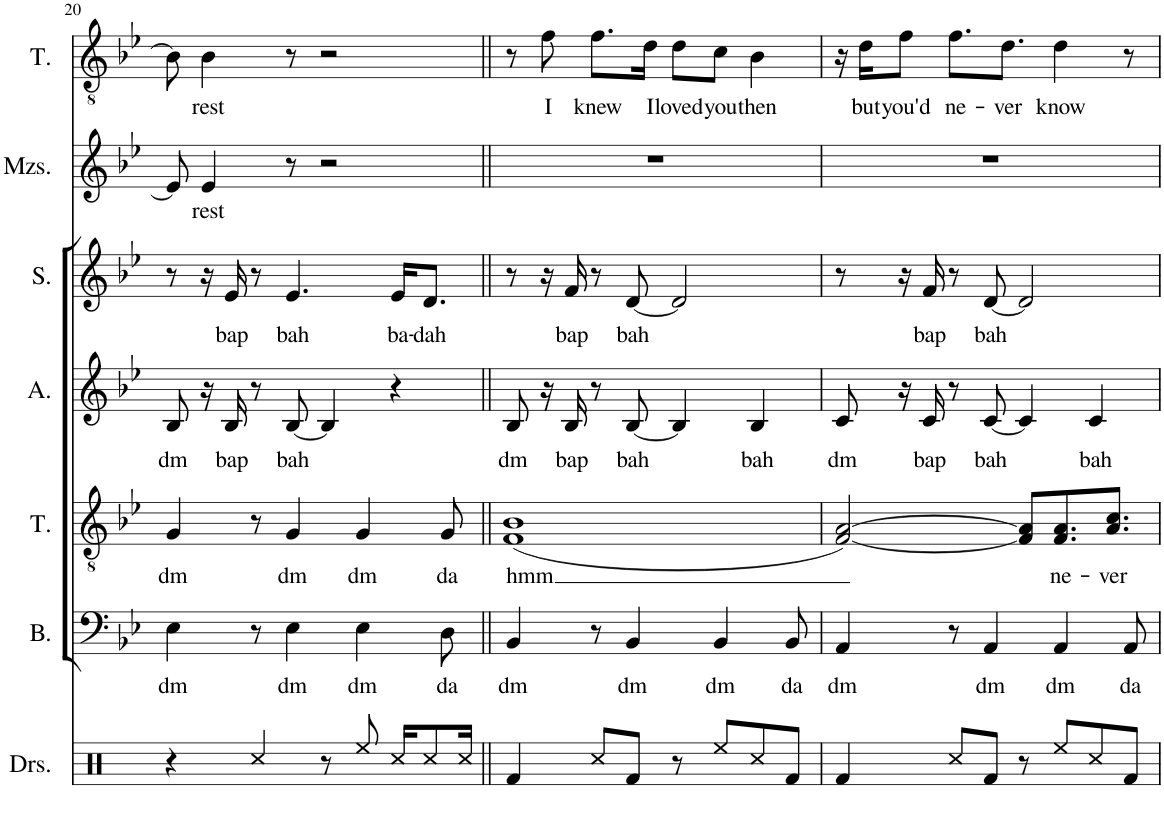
**kern	**kern	**text	**kern	**text	**kern	**text	**kern	**text	**kern	**text	**kern	**text
*part7	*part6	*part6	*part5	*part5	*part4	*part4	*part3	*part3	*part2	*part2	*part1	*part1
*staff7	*staff6	*staff6	*staff5	*staff5	*staff4	*staff4	*staff3	*staff3	*staff2	*staff2	*staff1	*staff1
*I"Drumset	*I"Bass	*	*I"Tenor	*	*I"Alto	*	*I"Soprano	*	*I"Mezzo-soprano	*	*I"Tenor	*
*I'Drs.	*I'B.	*	*I'T.	*	*I'A.	*	*I'S.	*	*I'Mzs.	*	*I'T.	*
!!LO:PB:g=z
*clefX	*clefF4	*	*clefGv2	*	*clefG2	*	*clefG2	*	*clefG2	*	*clefGv2	*
*k[]	*k[b-e-]	*	*k[b-e-]	*	*k[b-e-]	*	*k[b-e-]	*	*k[b-e-]	*	*k[b-e-]	*
*M4/4	*M4/4	*	*M4/4	*	*M4/4	*	*M4/4	*	*M4/4	*	*M4/4	*
=20	=20	=20	=20	=20	=20	=20	=20	=20	=20	=20	=20	=20
!	!	!LO:LY:b	!	!LO:LY:b	!	!LO:LY:b	!	!	!	!	!	!
4r	4E-\	dm	4G/	dm	8B-/	dm	8r	.	8e-/]	.	8B-\]	.
!	!	!	!	!	!	!	!	!	!	!LO:LY:b	!	!LO:LY:b
.	.	.	.	.	16r	.	16r	.	4e-/	rest	4B-\	rest
!	!	!	!	!	!	!LO:LY:b	!	!LO:LY:b	!	!	!	!
.	.	.	.	.	16B-/	bap	16e-/	bap	.	.	.	.
4Rcc/	8r	.	8r	.	8r	.	8r	.	.	.	.	.
!	!	!LO:LY:b	!	!LO:LY:b	!	!LO:LY:b	!	!LO:LY:b	!	!	!	!
.	4E-\	dm	4G/	dm	[8B-/	bah	4.e-/	bah	8r	.	8r	.
8r	.	.	.	.	4B-/]	.	.	.	2r	.	2r	.
!	!	!LO:LY:b	!	!LO:LY:b	!	!	!	!	!	!	!	!
8Ree/	4E-\	dm	4G/	dm	.	.	.	.	.	.	.	.
!	!	!	!	!	!	!	!	!LO:LY:b	!	!	!	!
16Rcc/KL	.	.	.	.	4r	.	16e-/KL	ba-	.	.	.	.
!	!	!	!	!	!	!	!	!LO:LY:b	!	!	!	!
8Rcc/	.	.	.	.	.	.	8.d/J	-dah	.	.	.	.
!	!	!LO:LY:b	!	!LO:LY:b	!	!	!	!	!	!	!	!
.	8D\	da	8G/	da	.	.	.	.	.	.	.	.
16Rcc/Jk	.	.	.	.	.	.	.	.	.	.	.	.
=21||	=21||	=21||	=21||	=21||	=21||	=21||	=21||	=21||	=21||	=21||	=21||	=21||
!	!	!LO:LY:b	!	!LO:LY:b	!	!LO:LY:b	!	!	!	!	!	!
4Rf/	4BB-/	dm	(1F 1B-	hmm	8B-/	dm	8r	.	1r	.	8r	.
!	!	!	!	!	!	!	!	!	!	!	!	!LO:LY:b
.	.	.	.	.	16r	.	16r	.	.	.	8f\	I
!	!	!	!	!	!	!LO:LY:b	!	!LO:LY:b	!	!	!	!
.	.	.	.	.	16B-/	bap	16f/	bap	.	.	.	.
!	!	!	!	!	!	!	!	!	!	!	!	!LO:LY:b
8Rcc/L	8r	.	.	.	8r	.	8r	.	.	.	8.f\L	knew
!	!	!LO:LY:b	!	!	!	!LO:LY:b	!	!LO:LY:b	!	!	!	!
8Rf/J	4BB-/	dm	.	.	[8B-/	bah	[8d/	bah	.	.	.	.
!	!	!	!	!	!	!	!	!	!	!	!	!LO:LY:b
.	.	.	.	.	.	.	.	.	.	.	16d\Jk	I
!	!	!	!	!	!	!	!	!	!	!	!	!LO:LY:b
8r	.	.	.	.	4B-/]	.	2d/]	.	.	.	8d\L	loved
!	!	!LO:LY:b	!	!	!	!	!	!	!	!	!	!LO:LY:b
8Ree/L	4BB-/	dm	.	.	.	.	.	.	.	.	8c\J	you
!	!	!	!	!	!	!LO:LY:b	!	!	!	!	!	!LO:LY:b
8Rcc/	.	.	.	.	4B-/	bah	.	.	.	.	4B-\	then
!	!	!LO:LY:b	!	!	!	!	!	!	!	!	!	!
8Rf/J	8BB-/	da	.	.	.	.	.	.	.	.	.	.
=22	=22	=22	=22	=22	=22	=22	=22	=22	=22	=22	=22	=22
!	!	!LO:LY:b	!	!	!	!LO:LY:b	!	!	!	!	!	!
4Rf/	4AA/	dm	[2F/ [2A/)	.	8c/	dm	8r	.	1r	.	16r	.
!	!	!	!	!	!	!	!	!	!	!	!	!LO:LY:b
.	.	.	.	.	.	.	.	.	.	.	16d\KL	but
!	!	!	!	!	!	!	!	!	!	!	!	!LO:LY:b
.	.	.	.	.	16r	.	16r	.	.	.	8f\J	you'd
!	!	!	!	!	!	!LO:LY:b	!	!LO:LY:b	!	!	!	!
.	.	.	.	.	16c/	bap	16f/	bap	.	.	.	.
!	!	!	!	!	!	!	!	!	!	!	!	!LO:LY:b
8Rcc/L	8r	.	.	.	8r	.	8r	.	.	.	8.f\L	ne-
!	!	!LO:LY:b	!	!	!	!LO:LY:b	!	!LO:LY:b	!	!	!	!
8Rf/J	4AA/	dm	.	.	[8c/	bah	[8d/	bah	.	.	.	.
!	!	!	!	!	!	!	!	!	!	!	!	!LO:LY:b
.	.	.	.	.	.	.	.	.	.	.	8.d\J	-ver
8r	.	.	8F/] 8A/]L	.	4c/]	.	2d/]	.	.	.	.	.
!	!	!LO:LY:b	!	!LO:LY:b	!	!	!	!	!	!	!	!LO:LY:b
8Ree/L	4AA/	dm	8.F/ 8.A/	ne-	.	.	.	.	.	.	4d\	know
!	!	!	!	!	!	!LO:LY:b	!	!	!	!	!	!
8Rcc/	.	.	.	.	4c/	bah	.	.	.	.	.	.
!	!	!	!	!LO:LY:b	!	!	!	!	!	!	!	!
.	.	.	8.A/ 8.c/J	-ver	.	.	.	.	.	.	.	.
!	!	!LO:LY:b	!	!	!	!	!	!	!	!	!	!
8Rf/J	8AA/	da	.	.	.	.	.	.	.	.	8r	.
=	=	=	=	=	=	=	=	=	=	=	=	=
*-	*-	*-	*-	*-	*-	*-	*-	*-	*-	*-	*-	*-
